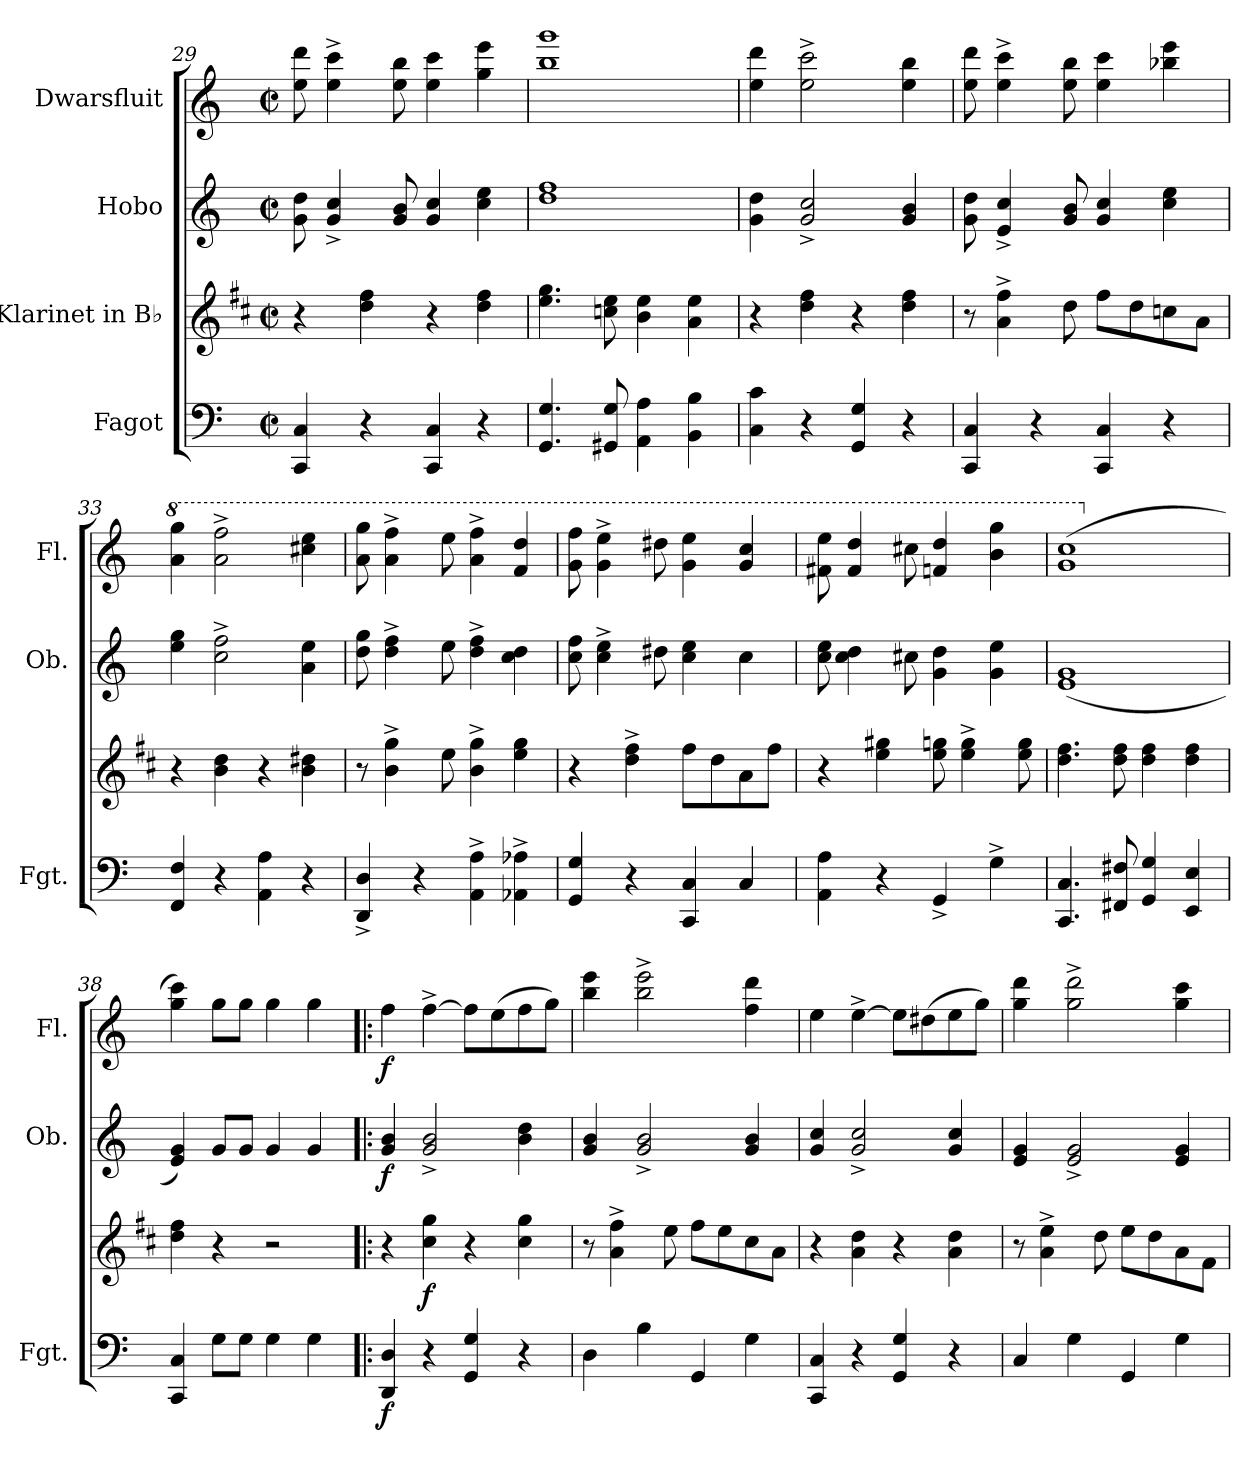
**kern	**dynam	**kern	**dynam	**kern	**dynam	**kern	**dynam
*part4	*part4	*part3	*part3	*part2	*part2	*part1	*part1
*staff4	*staff4	*staff3	*staff3	*staff2	*staff2	*staff1	*staff1
*I"Fagot	*	*I"Klarinet in B♭	*	*I"Hobo	*	*I"Dwarsfluit	*
*I'Fgt.	*	*	*	*I'Ob.	*	*I'Fl.	*
*clefF4	*	*clefG2	*	*clefG2	*	*clefG2	*
*	*	*ITrd1c2	*	*	*	*	*
*k[]	*	*k[]	*	*k[]	*	*k[]	*
*M2/2	*	*M2/2	*	*M2/2	*	*M2/2	*
*met(c|)	*	*met(c|)	*	*met(c|)	*	*met(c|)	*
=29	=29	=29	=29	=29	=29	=29	=29
4CC/ 4C/	.	4r	.	8g\ 8dd\	.	8ee\ 8ddd\	.
.	.	.	.	4g/^ 4cc/^	.	4ee\^ 4ccc\^	.
4r	.	4cc\ 4ee\	.	.	.	.	.
.	.	.	.	8g/ 8b/	.	8ee\ 8bb\	.
4CC/ 4C/	.	4r	.	4g/ 4cc/	.	4ee\ 4ccc\	.
4r	.	4cc\ 4ee\	.	4cc\ 4ee\	.	4gg\ 4eee\	.
!!LO:LB:g=z
=30	=30	=30	=30	=30	=30	=30	=30
4.GG/ 4.G/	.	4.dd\ 4.ff\	.	1dd 1ff	.	1bb 1ggg	.
8GG#X/ 8G/	.	8b-X\ 8dd\	.	.	.	.	.
4AA\ 4A\	.	4a\ 4dd\	.	.	.	.	.
4BB\ 4B\	.	4g\ 4dd\	.	.	.	.	.
=31	=31	=31	=31	=31	=31	=31	=31
4C\ 4c\	.	4r	.	4g\ 4dd\	.	4ee\ 4ddd\	.
4r	.	4cc\ 4ee\	.	2g/^ 2cc/^	.	2ee\^ 2ccc\^	.
4GG/ 4G/	.	4r	.	.	.	.	.
4r	.	4cc\ 4ee\	.	4g/ 4b/	.	4ee\ 4bb\	.
=32	=32	=32	=32	=32	=32	=32	=32
4CC/ 4C/	.	8r	.	8g\ 8dd\	.	8ee\ 8ddd\	.
.	.	4g\^ 4ee\^	.	4e/^ 4cc/^	.	4ee\^ 4ccc\^	.
4r	.	.	.	.	.	.	.
.	.	8cc\	.	8g/ 8b/	.	8ee\ 8bb\	.
4CC/ 4C/	.	8ee\L	.	4g/ 4cc/	.	4ee\ 4ccc\	.
.	.	8cc\	.	.	.	.	.
4r	.	8b-X\	.	4cc\ 4ee\	.	4bb-X\ 4eee\	.
.	.	8g\J	.	.	.	.	.
=33	=33	=33	=33	=33	=33	=33	=33
*	*	*	*	*	*	*8va	*
4FF/ 4F/	.	4r	.	4ee\ 4gg\	.	4aa\ 4ggg\	.
4r	.	4a\ 4cc\	.	2cc\^ 2ff\^	.	2aa\^ 2fff\^	.
4AA\ 4A\	.	4r	.	.	.	.	.
4r	.	4a\ 4cc#X\	.	4a\ 4ee\	.	4ccc#X\ 4eee\	.
=34	=34	=34	=34	=34	=34	=34	=34
4DD/^ 4D/^	.	8r	.	8dd\ 8gg\	.	8aa\ 8ggg\	.
.	.	4a\^ 4ff\^	.	4dd\^ 4ff\^	.	4aa\^ 4fff\^	.
4r	.	.	.	.	.	.	.
.	.	8dd\	.	8ee\	.	8eee\	.
4AA\^ 4A\^	.	4a\^ 4ff\^	.	4dd\^ 4ff\^	.	4aa\^ 4fff\^	.
4AA-X\^ 4A-X\^	.	4dd\ 4ff\	.	4cc\ 4dd\	.	4ff/ 4ddd/	.
=35	=35	=35	=35	=35	=35	=35	=35
4GG/ 4G/	.	4r	.	8cc\ 8ff\	.	8gg\ 8fff\	.
.	.	.	.	4cc\^ 4ee\^	.	4gg\^ 4eee\^	.
4r	.	4cc\^ 4ee\^	.	.	.	.	.
.	.	.	.	8dd#X\	.	8ddd#X\	.
4CC/ 4C/	.	8ee\L	.	4cc\ 4ee\	.	4gg\ 4eee\	.
.	.	8cc\	.	.	.	.	.
4C/	.	8g\	.	4cc\	.	4gg/ 4ccc/	.
.	.	8ee\J	.	.	.	.	.
!!LO:LB:g=z
=36	=36	=36	=36	=36	=36	=36	=36
4AA\ 4A\	.	4r	.	8cc\ 8ee\	.	8ff#X\ 8eee\	.
.	.	.	.	4cc\ 4dd\	.	4ff#/ 4ddd/	.
4r	.	4dd\ 4ff#X\	.	.	.	.	.
.	.	.	.	8cc#X\	.	8ccc#X\	.
4GG^/	.	8dd\ 8ffn\	.	4g\ 4dd\	.	4ffn/ 4ddd/	.
.	.	4dd\^ 4ff\^	.	.	.	.	.
4G^\	.	.	.	4g\ 4ee\	.	4bb\ 4ggg\	.
.	.	8dd\ 8ff\	.	.	.	.	.
=37	=37	=37	=37	=37	=37	=37	=37
4.CC/ 4.C/	.	4.cc\ 4.ee\	.	(1e 1g	.	(1gg 1ccc	.
8FF#X/ 8F#X/	.	8cc\ 8ee\	.	.	.	.	.
4GG/ 4G/	.	4cc\ 4ee\	.	.	.	.	.
4EE/ 4E/	.	4cc\ 4ee\	.	.	.	.	.
=38	=38	=38	=38	=38	=38	=38	=38
*	*	*	*	*	*	*X8va	*
4CC/ 4C/	.	4cc\ 4ee\	.	4e/ 4g/)	.	4gg\ 4ccc\)	.
8G\L	.	4r	.	8g/L	.	8gg\L	.
8G\J	.	.	.	8g/J	.	8gg\J	.
4G\	.	2r	.	4g/	.	4gg\	.
4G\	.	.	.	4g/	.	4gg\	.
=39!|:	=39!|:	=39!|:	=39!|:	=39!|:	=39!|:	=39!|:	=39!|:
!	!LO:DY:b	!	!	!	!LO:DY:b	!	!LO:DY:b
4DD/ 4D/	f	4r	.	4g/ 4b/	f	4ff\	f
!	!	!	!LO:DY:b	!	!	!	!
4r	.	4b\ 4ff\	f	2g/^ 2b/^	.	[4ff^\	.
4GG/ 4G/	.	4r	.	.	.	8ff\L]	.
.	.	.	.	.	.	(8ee\	.
4r	.	4b\ 4ff\	.	4b\ 4dd\	.	8ff\	.
.	.	.	.	.	.	8gg\J)	.
=40	=40	=40	=40	=40	=40	=40	=40
4D\	.	8r	.	4g/ 4b/	.	4bb\ 4eee\	.
.	.	4g\^ 4ee\^	.	.	.	.	.
4B\	.	.	.	2g/^ 2b/^	.	2bb\^ 2eee\^	.
.	.	8dd\	.	.	.	.	.
4GG/	.	8ee\L	.	.	.	.	.
.	.	8dd\	.	.	.	.	.
4G\	.	8b\	.	4g/ 4b/	.	4ff\ 4ddd\	.
.	.	8g\J	.	.	.	.	.
!!LO:PB:g=z
=41	=41	=41	=41	=41	=41	=41	=41
4CC/ 4C/	.	4r	.	4g/ 4cc/	.	4ee\	.
4r	.	4g\ 4cc\	.	2g/^ 2cc/^	.	[4ee^\	.
4GG/ 4G/	.	4r	.	.	.	8ee\L]	.
.	.	.	.	.	.	(8dd#X\	.
4r	.	4g\ 4cc\	.	4g/ 4cc/	.	8ee\	.
.	.	.	.	.	.	8gg\J)	.
=42	=42	=42	=42	=42	=42	=42	=42
4C/	.	8r	.	4e/ 4g/	.	4gg\ 4ddd\	.
.	.	4g\^ 4dd\^	.	.	.	.	.
4G\	.	.	.	2e/^ 2g/^	.	2gg\^ 2ddd\^	.
.	.	8cc\	.	.	.	.	.
4GG/	.	8dd\L	.	.	.	.	.
.	.	8cc\	.	.	.	.	.
4G\	.	8g\	.	4e/ 4g/	.	4gg\ 4ccc\	.
.	.	8e\J	.	.	.	.	.
=	=	=	=	=	=	=	=
*-	*-	*-	*-	*-	*-	*-	*-
